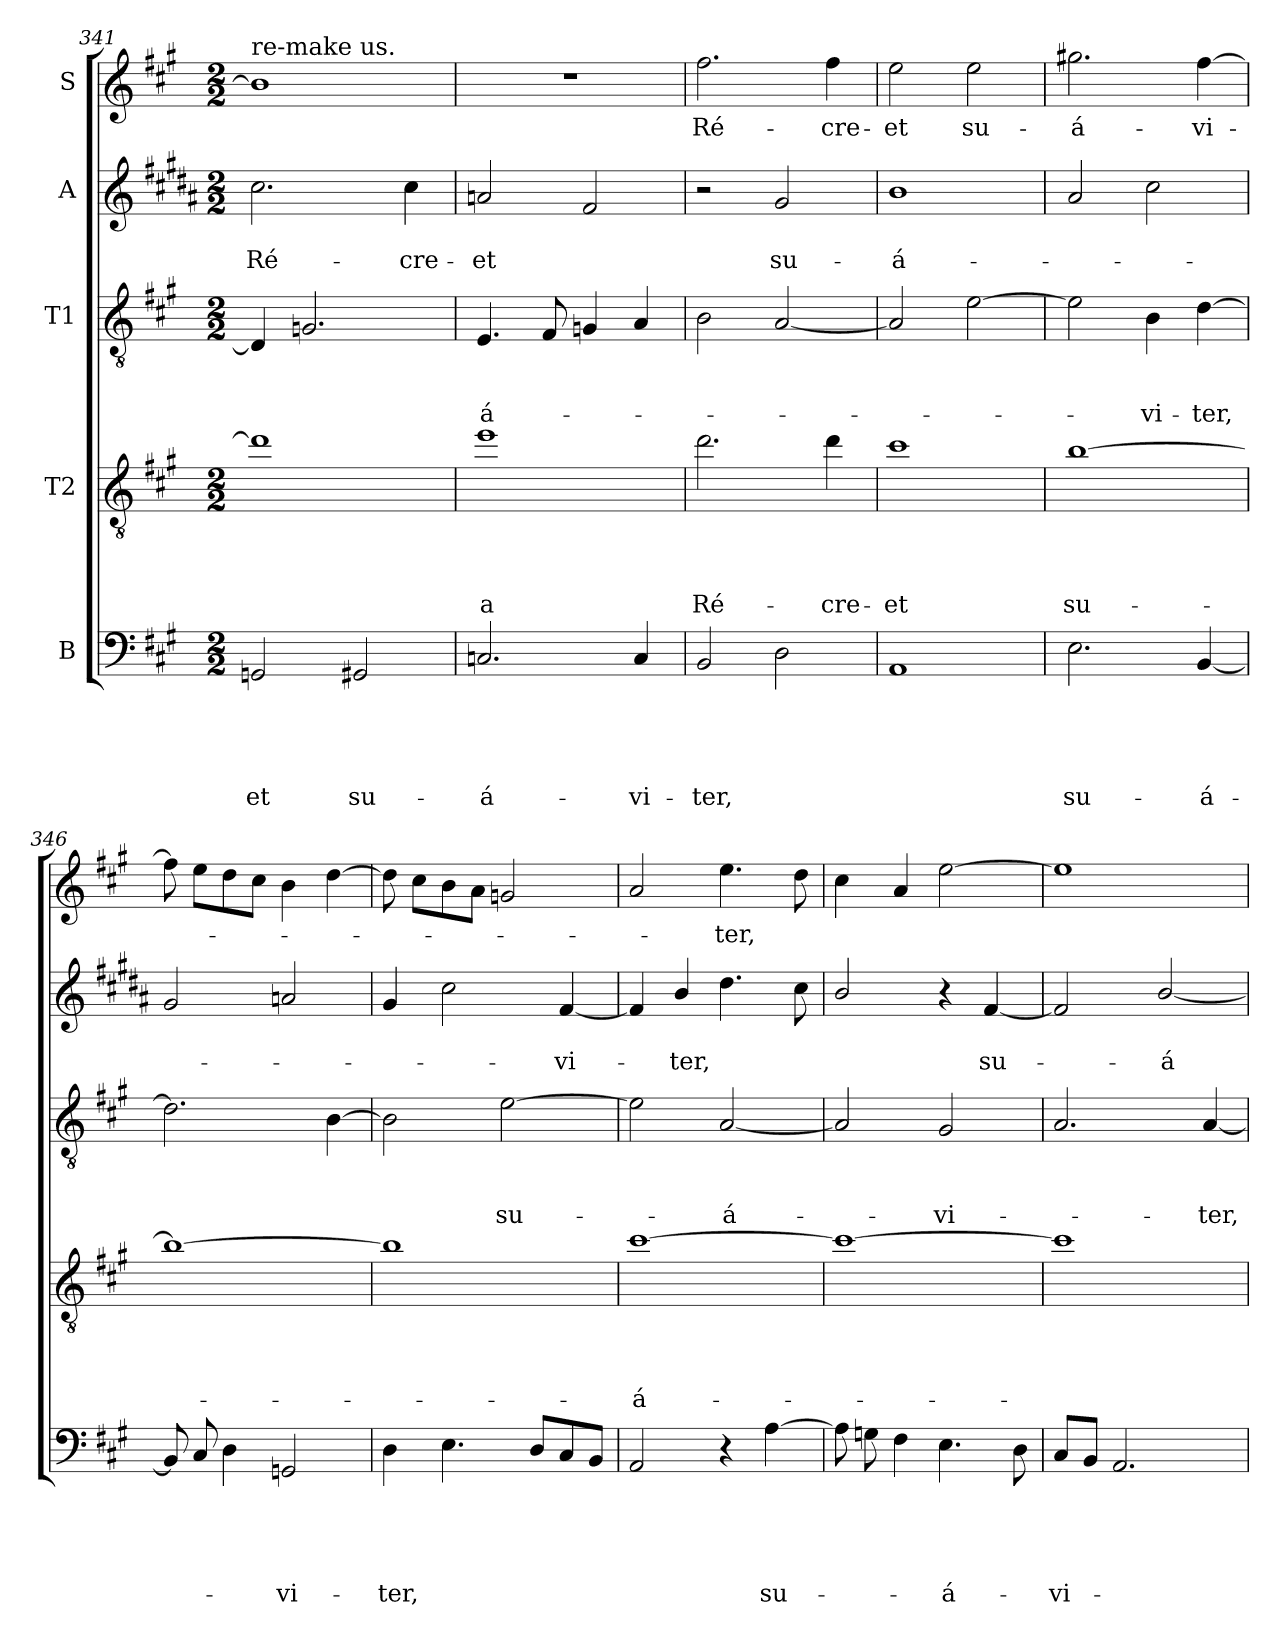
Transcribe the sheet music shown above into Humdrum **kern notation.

**kern	**text	**text	**text	**text	**text	**kern	**text	**text	**text	**text	**kern	**text	**text	**text	**kern	**text	**text	**kern	**text
*part5	*part5	*part5	*part5	*part5	*part5	*part4	*part4	*part4	*part4	*part4	*part3	*part3	*part3	*part3	*part2	*part2	*part2	*part1	*part1
*staff5	*staff5	*staff5	*staff5	*staff5	*staff5	*staff4	*staff4	*staff4	*staff4	*staff4	*staff3	*staff3	*staff3	*staff3	*staff2	*staff2	*staff2	*staff1	*staff1
*I"B	*	*	*	*	*	*I"T2	*	*	*	*	*I"T1	*	*	*	*I"A	*	*	*I"S	*
*clefF4	*	*	*	*	*	*clefGv2	*	*	*	*	*clefGv2	*	*	*	*clefG2	*	*	*clefG2	*
*	*	*	*	*	*	*ITrd8c14	*	*	*	*	*	*	*	*	*ITrd1c2	*	*	*	*
*k[f#c#g#]	*	*	*	*	*	*k[f#c#g#]	*	*	*	*	*k[f#c#g#]	*	*	*	*k[f#c#g#]	*	*	*k[f#c#g#]	*
*A:	*	*	*	*	*	*A:	*	*	*	*	*A:	*	*	*	*A:	*	*	*A:	*
*M2/2	*	*	*	*	*	*M2/2	*	*	*	*	*M2/2	*	*	*	*M2/2	*	*	*M2/2	*
=341	=341	=341	=341	=341	=341	=341	=341	=341	=341	=341	=341	=341	=341	=341	=341	=341	=341	=341	=341
!	!	!	!	!	!	!	!	!	!	!	!	!	!	!	!	!	!	!LO:TX:a:t=re-make us.	!
!	!	!	!	!	!LO:LY:b	!	!	!	!	!	!	!	!	!	!	!	!LO:LY:b	!	!
2GG/	.	.	.	.	-et	1d]	.	.	.	.	4D/]	.	.	.	2.b\	.	Ré-	1b]	.
.	.	.	.	.	.	.	.	.	.	.	2.G/	.	.	.	.	.	.	.	.
!	!	!	!	!	!LO:LY:b	!	!	!	!	!	!	!	!	!	!	!	!	!	!
2GG#/	.	.	.	.	su-	.	.	.	.	.	.	.	.	.	.	.	.	.	.
!	!	!	!	!	!	!	!	!	!	!	!	!	!	!	!	!	!LO:LY:b	!	!
.	.	.	.	.	.	.	.	.	.	.	.	.	.	.	4b\	.	-cre-	.	.
=342	=342	=342	=342	=342	=342	=342	=342	=342	=342	=342	=342	=342	=342	=342	=342	=342	=342	=342	=342
!	!	!	!	!	!LO:LY:b	!	!	!	!	!LO:LY:b	!	!	!	!LO:LY:b	!	!	!LO:LY:b	!	!
2.Cn/	.	.	.	.	-á-	1e	.	.	.	-a	4.E/	.	.	-á-	2g/	.	-et	1r	.
.	.	.	.	.	.	.	.	.	.	.	8F#/	.	.	.	.	.	.	.	.
.	.	.	.	.	.	.	.	.	.	.	4G/	.	.	.	2e/	.	.	.	.
!	!	!	!	!	!LO:LY:b	!	!	!	!	!	!	!	!	!	!	!	!	!	!
4C/	.	.	.	.	-vi-	.	.	.	.	.	4A/	.	.	.	.	.	.	.	.
=343	=343	=343	=343	=343	=343	=343	=343	=343	=343	=343	=343	=343	=343	=343	=343	=343	=343	=343	=343
!	!	!	!	!	!LO:LY:b	!	!	!	!	!LO:LY:b	!	!	!	!	!	!	!	!	!LO:LY:b
2BB/	.	.	.	.	-ter,	2.d\	.	.	.	Ré-	2B\	.	.	.	2r	.	.	2.ff#\	Ré-
!	!	!	!	!	!	!	!	!	!	!	!	!	!	!	!	!	!LO:LY:b	!	!
2D\	.	.	.	.	.	.	.	.	.	.	[2A/	.	.	.	2f#/	.	su-	.	.
!	!	!	!	!	!	!	!	!	!	!LO:LY:b	!	!	!	!	!	!	!	!	!LO:LY:b
.	.	.	.	.	.	4d\	.	.	.	-cre-	.	.	.	.	.	.	.	4ff#\	-cre-
!!LO:LB:g=z
=344	=344	=344	=344	=344	=344	=344	=344	=344	=344	=344	=344	=344	=344	=344	=344	=344	=344	=344	=344
!	!	!	!	!	!	!	!	!	!	!LO:LY:b	!	!	!	!	!	!	!LO:LY:b	!	!LO:LY:b
1AA	.	.	.	.	.	1c#	.	.	.	-et	2A/]	.	.	.	1a	.	-á-	2ee\	-et
!	!	!	!	!	!	!	!	!	!	!	!	!	!	!	!	!	!	!	!LO:LY:b
.	.	.	.	.	.	.	.	.	.	.	[2e\	.	.	.	.	.	.	2ee\	su-
=345	=345	=345	=345	=345	=345	=345	=345	=345	=345	=345	=345	=345	=345	=345	=345	=345	=345	=345	=345
!	!	!	!	!	!LO:LY:b	!	!	!	!	!LO:LY:b	!	!	!	!	!	!	!	!	!LO:LY:b
2.E\	.	.	.	.	su-	[1B	.	.	.	su-	2e\]	.	.	.	2g#/	.	.	2.gg#X\	-á-
!	!	!	!	!	!	!	!	!	!	!	!	!	!	!LO:LY:b	!	!	!	!	!
.	.	.	.	.	.	.	.	.	.	.	4B\	.	.	-vi-	2b\	.	.	.	.
!	!	!	!	!	!LO:LY:b	!	!	!	!	!	!	!	!	!LO:LY:b	!	!	!	!	!LO:LY:b
[4BB/	.	.	.	.	-á-	.	.	.	.	.	[4d\	.	.	-ter,	.	.	.	[4ff#\	-vi-
=346	=346	=346	=346	=346	=346	=346	=346	=346	=346	=346	=346	=346	=346	=346	=346	=346	=346	=346	=346
8BB/]	.	.	.	.	.	1B_	.	.	.	.	2.d\]	.	.	.	2f#/	.	.	8ff#\]	.
8C#/	.	.	.	.	.	.	.	.	.	.	.	.	.	.	.	.	.	8ee\L	.
4D\	.	.	.	.	.	.	.	.	.	.	.	.	.	.	.	.	.	8dd\	.
.	.	.	.	.	.	.	.	.	.	.	.	.	.	.	.	.	.	8cc#\J	.
!	!	!	!	!	!LO:LY:b	!	!	!	!	!	!	!	!	!	!	!	!	!	!
2GGn/	.	.	.	.	-vi-	.	.	.	.	.	.	.	.	.	2gn/	.	.	4b\	.
.	.	.	.	.	.	.	.	.	.	.	[4B\	.	.	.	.	.	.	[4dd\	.
=347	=347	=347	=347	=347	=347	=347	=347	=347	=347	=347	=347	=347	=347	=347	=347	=347	=347	=347	=347
!	!	!	!	!	!LO:LY:b	!	!	!	!	!	!	!	!	!	!	!	!	!	!
4D\	.	.	.	.	-ter,	1B]	.	.	.	.	2B\]	.	.	.	4f#/	.	.	8dd\]	.
.	.	.	.	.	.	.	.	.	.	.	.	.	.	.	.	.	.	8cc#\L	.
4.E\	.	.	.	.	.	.	.	.	.	.	.	.	.	.	2b\	.	.	8b\	.
.	.	.	.	.	.	.	.	.	.	.	.	.	.	.	.	.	.	8a\J	.
!	!	!	!	!	!	!	!	!	!	!	!	!	!	!LO:LY:b	!	!	!	!	!
.	.	.	.	.	.	.	.	.	.	.	[2e\	.	.	su-	.	.	.	2gn/	.
8D/L	.	.	.	.	.	.	.	.	.	.	.	.	.	.	.	.	.	.	.
!	!	!	!	!	!	!	!	!	!	!	!	!	!	!	!	!	!LO:LY:b	!	!
8C#/	.	.	.	.	.	.	.	.	.	.	.	.	.	.	[4e/	.	-vi-	.	.
8BB/J	.	.	.	.	.	.	.	.	.	.	.	.	.	.	.	.	.	.	.
=348	=348	=348	=348	=348	=348	=348	=348	=348	=348	=348	=348	=348	=348	=348	=348	=348	=348	=348	=348
!	!	!	!	!	!	!	!	!	!	!LO:LY:b	!	!	!	!	!	!	!	!	!
2AA/	.	.	.	.	.	[1c#	.	.	.	-á-	2e\]	.	.	.	4e/]	.	.	2a/	.
!	!	!	!	!	!	!	!	!	!	!	!	!	!	!	!	!	!LO:LY:b	!	!
.	.	.	.	.	.	.	.	.	.	.	.	.	.	.	4a/	.	-ter,	.	.
!	!	!	!	!	!	!	!	!	!	!	!	!	!	!LO:LY:b	!	!	!	!	!LO:LY:b
4r	.	.	.	.	.	.	.	.	.	.	[2A/	.	.	-á-	4.cc#\	.	.	4.ee\	-ter,
!	!	!	!	!	!LO:LY:b	!	!	!	!	!	!	!	!	!	!	!	!	!	!
[4A\	.	.	.	.	su-	.	.	.	.	.	.	.	.	.	.	.	.	.	.
.	.	.	.	.	.	.	.	.	.	.	.	.	.	.	8b\	.	.	8dd\	.
!!LO:PB:g=z
=349	=349	=349	=349	=349	=349	=349	=349	=349	=349	=349	=349	=349	=349	=349	=349	=349	=349	=349	=349
8A\]	.	.	.	.	.	1c#_	.	.	.	.	2A/]	.	.	.	2a/	.	.	4cc#\	.
8Gn\	.	.	.	.	.	.	.	.	.	.	.	.	.	.	.	.	.	.	.
4F#\	.	.	.	.	.	.	.	.	.	.	.	.	.	.	.	.	.	4a/	.
!	!	!	!	!	!LO:LY:b	!	!	!	!	!	!	!	!	!LO:LY:b	!	!	!	!	!
4.E\	.	.	.	.	-á-	.	.	.	.	.	2G#/	.	.	-vi-	4r	.	.	[2ee\	.
!	!	!	!	!	!	!	!	!	!	!	!	!	!	!	!	!	!LO:LY:b	!	!
.	.	.	.	.	.	.	.	.	.	.	.	.	.	.	[4e/	.	su-	.	.
8D\	.	.	.	.	.	.	.	.	.	.	.	.	.	.	.	.	.	.	.
=350	=350	=350	=350	=350	=350	=350	=350	=350	=350	=350	=350	=350	=350	=350	=350	=350	=350	=350	=350
!	!	!	!	!	!LO:LY:b	!	!	!	!	!	!	!	!	!	!	!	!	!	!
8C#/L	.	.	.	.	-vi-	1c#]	.	.	.	.	2.A/	.	.	.	2e/]	.	.	1ee]	.
8BB/J	.	.	.	.	.	.	.	.	.	.	.	.	.	.	.	.	.	.	.
2.AA/	.	.	.	.	.	.	.	.	.	.	.	.	.	.	.	.	.	.	.
!	!	!	!	!	!	!	!	!	!	!	!	!	!	!	!	!	!LO:LY:b	!	!
.	.	.	.	.	.	.	.	.	.	.	.	.	.	.	[2a/	.	-á-	.	.
!	!	!	!	!	!	!	!	!	!	!	!	!	!	!LO:LY:b	!	!	!	!	!
.	.	.	.	.	.	.	.	.	.	.	[4A/	.	.	-ter,	.	.	.	.	.
=	=	=	=	=	=	=	=	=	=	=	=	=	=	=	=	=	=	=	=
*-	*-	*-	*-	*-	*-	*-	*-	*-	*-	*-	*-	*-	*-	*-	*-	*-	*-	*-	*-
